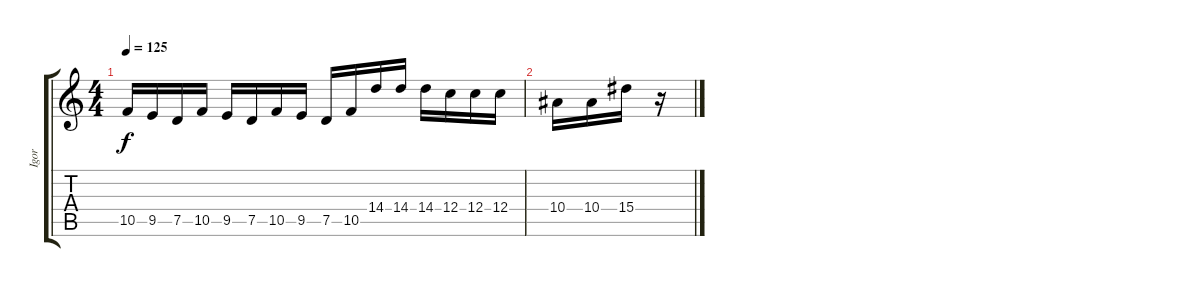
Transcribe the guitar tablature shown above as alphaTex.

\track ("Igor" "Igor") {instrument overdrivenguitar}
\staff {score tabs}
\tuning (D4 A3 F3 C3 G2 D2) {hide}
\ts (4 4)
\tempo 125
\clef g2
\ks c
10.5.16{dy f} 9.5.16 7.5.16 10.5.16 9.5.16 7.5.16 10.5.16 9.5.16 7.5.16 10.5.16 14.4.16 14.4.16 14.4.16 12.4.16 12.4.16 12.4.16 |
10.4.16 10.4.16 15.4.16 r.16
